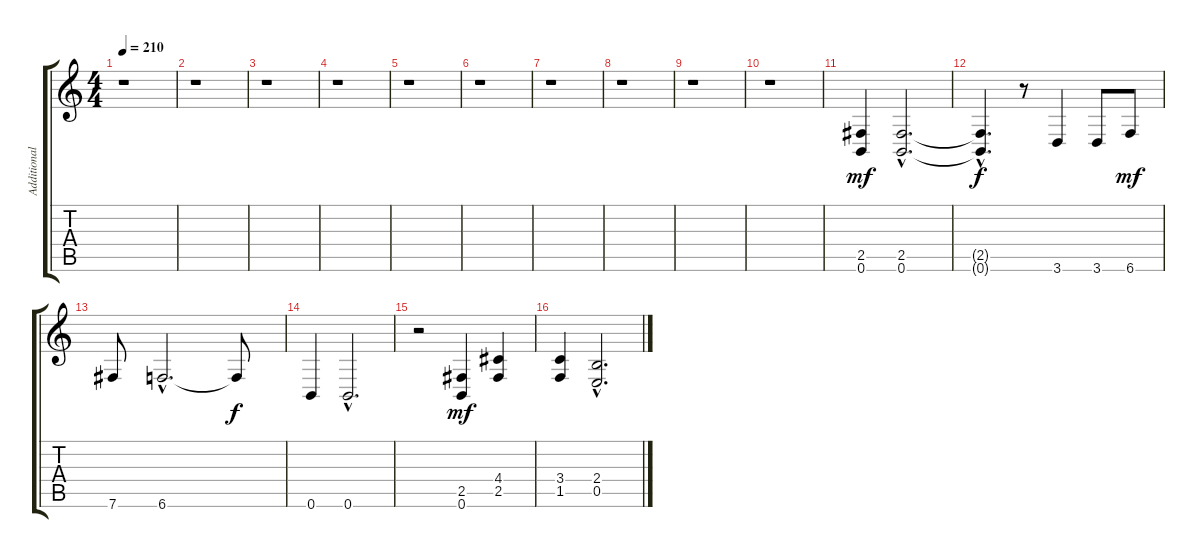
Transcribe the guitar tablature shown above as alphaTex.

\track ("Additional solo rythm guitar" "Additional") {instrument overdrivenguitar}
\staff {score tabs}
\tuning (B3 Gb3 D3 A2 E2 B1) {hide}
\ts (4 4)
\tempo 210
\clef g2
\ks c
r.1{dy mf} |
r.1 |
r.1 |
r.1 |
r.1 |
r.1 |
r.1 |
r.1 |
r.1 |
r.1 |
(2.5 0.6).4 (2.5{hac} 0.6{hac}).2{d} |
(2.5{hac t} 0.6{hac t}).4{d dy f} r.8 3.6.4 3.6.8 6.6.8{dy mf} |
7.6.8 6.6{hac}.2{d} 6.6{t}.8{dy f} |
0.6.4 0.6{hac}.2{d} |
r.2 (2.5 0.6).4{dy mf} (4.4 2.5).4 |
(3.4 1.5).4 (2.4{hac} 0.5{hac}).2{d}
